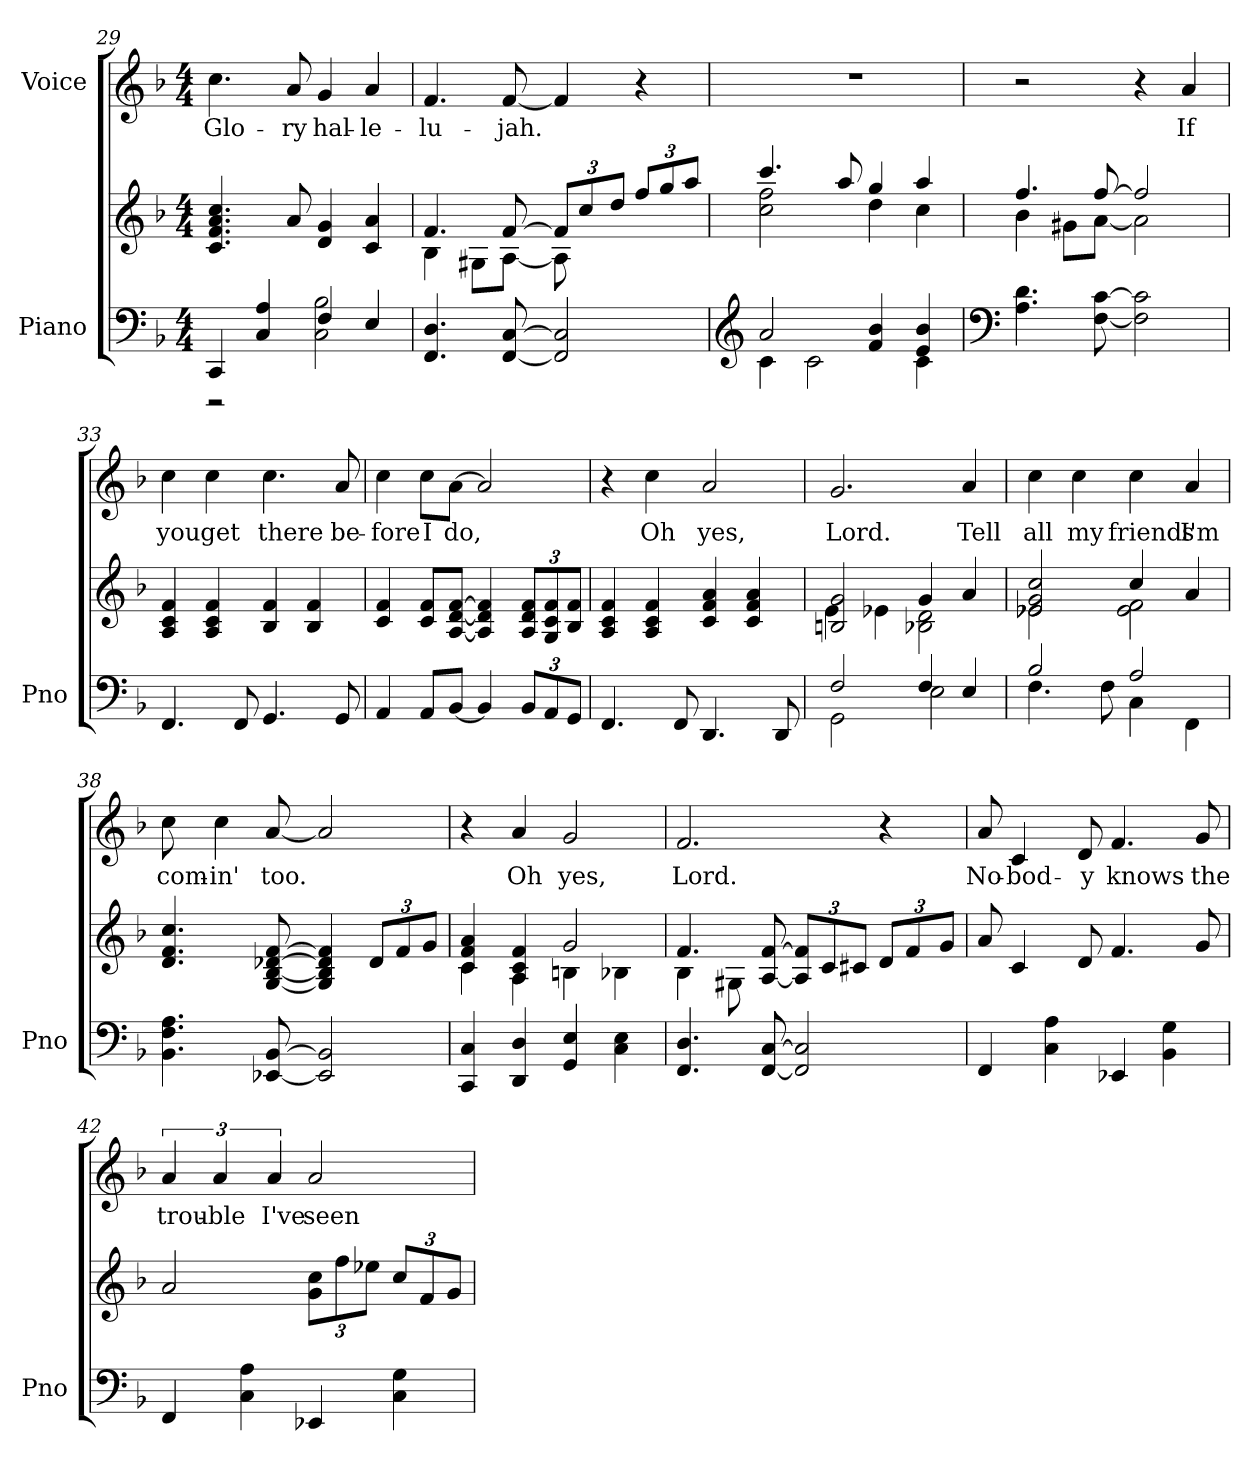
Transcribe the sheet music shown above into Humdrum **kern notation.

**kern	**kern	**kern	**text
*part2	*part2	*part1	*part1
*staff3	*staff2	*staff1	*staff1
*I"Piano	*	*I"Voice	*
*I'Pno	*	*	*
!!LO:LB:g=z
*clefF4	*clefG2	*clefG2	*
*k[b-]	*k[b-]	*k[b-]	*
*M4/4	*M4/4	*M4/4	*
=29	=29	=29	=29
*^	*	*	*
!	!	!	!	!LO:LY:b
4CC/	2r	4.c/ 4.f/ 4.a/ 4.cc/	4.cc\	Glo-
4C/ 4A/	.	.	.	.
!	!	!	!	!LO:LY:b
.	.	8a/	8a/	-ry
!	!	!	!	!LO:LY:b
4F/	2C\ 2B-\	4d/ 4g/	4g/	hal-
!	!	!	!	!LO:LY:b
4E/	.	4c/ 4a/	4a/	-le-
*v	*v	*	*	*
=30	=30	=30	=30
*	*^	*	*
!	!	!	!	!LO:LY:b
4.FF/ 4.D/	4.f/	4B-\	4.f/	-lu-
.	.	8G#X\L	.	.
!	!	!	!	!LO:LY:b
[8FF/ [8C/	[8f/	[8A\J	[8f/	-jah.
*	*Xbrackettup	*	*	*
2FF/] 2C/]	12f/L]	8A\]	4f/]	.
.	12cc/	.	.	.
.	.	4.ryy	.	.
.	12dd/J	.	.	.
.	12ff/L	.	4r	.
.	12gg/	.	.	.
.	12aa/J	.	.	.
=31	=31	=31	=31	=31
*clefG2	*	*	*	*
*^	*	*	*	*
2a/	4c\	4.ccc/	2cc\ 2ff\	1r	.
.	2c\	.	.	.	.
.	.	8aa/	.	.	.
4f/ 4b-/	.	4gg/	4dd\	.	.
4e/ 4b-/	4c\	4aa/	4cc\	.	.
*v	*v	*	*	*	*
=32	=32	=32	=32	=32
*clefF4	*	*	*	*
4.A\ 4.d\	4.ff/	4b-\	2r	.
.	.	8g#X\L	.	.
[8F\ [8c\	[8ff/	[8a\J	.	.
2F\] 2c\]	2ff/]	2a\]	4r	.
!	!	!	!	!LO:LY:b
.	.	.	4a/	If
*	*v	*v	*	*
=33	=33	=33	=33
!	!	!	!LO:LY:b
4.FF/	4A/ 4c/ 4f/	4cc\	you
!	!	!	!LO:LY:b
.	4A/ 4c/ 4f/	4cc\	get
8FF/	.	.	.
!	!	!	!LO:LY:b
4.GG/	4B-/ 4f/	4.cc\	there
.	4B-/ 4f/	.	.
!	!	!	!LO:LY:b
8GG/	.	8a/	be-
!!LO:LB:g=z
=34	=34	=34	=34
!	!	!	!LO:LY:b
4AA/	4c/ 4f/	4cc\	-fore
!	!	!	!LO:LY:b
8AA/L	8c/ 8f/L	8cc\L	I
!	!	!	!LO:LY:b
[8BB-/J	[8A/ [8d/ [8f/J	[8a\J	do,
4BB-/]	4A/] 4d/] 4f/]	2a/]	.
*Xbrackettup	*	*	*
12BB-/L	12A/ 12d/ 12f/L	.	.
12AA/	12G/ 12c/ 12f/	.	.
12GG/J	12B-/ 12f/J	.	.
=35	=35	=35	=35
4.FF/	4A/ 4c/ 4f/	4r	.
!	!	!	!LO:LY:b
.	4A/ 4c/ 4f/	4cc\	Oh
8FF/	.	.	.
!	!	!	!LO:LY:b
4.DD/	4c/ 4f/ 4a/	2a/	yes,
.	4c/ 4f/ 4a/	.	.
8DD/	.	.	.
=36	=36	=36	=36
*^	*^	*	*
!	!	!	!	!	!LO:LY:b
2F/	2GG\	2Bn/ 2g/	4e\	2.g/	Lord.
.	.	.	4e-X\	.	.
4F/	2E\	4g/	2B-X\ 2d\	.	.
!	!	!	!	!	!LO:LY:b
4E/	.	4a/	.	4a/	Tell
=37	=37	=37	=37	=37	=37
!	!	!	!	!	!LO:LY:b
2B-/	4.F\	2e-X/ 2g/ 2cc/	2e-\	4cc\	all
!	!	!	!	!	!LO:LY:b
.	.	.	.	4cc\	my
.	8F\	.	.	.	.
!	!	!	!	!	!LO:LY:b
2A/	4C\	4cc/	2e-\ 2f\	4cc\	friends
!	!	!	!	!	!LO:LY:b
.	4FF\	4a/	.	4a/	I'm
*	*	*v	*v	*	*
!!LO:PB:g=z
=38	=38	=38	=38	=38
!	!	!	!	!LO:LY:b
*v	*v	*	*	*
4.BB-\ 4.F\ 4.A\	4.d/ 4.f/ 4.cc/	8cc\	com-
!	!	!	!LO:LY:b
.	.	4cc\	-in'
!	!	!	!LO:LY:b
[8EE-X/ [8BB-/	[8G/ [8B-/ [8d-X/ [8f/	[8a/	too.
2EE-/] 2BB-/]	4G/] 4B-/] 4d-/] 4f/]	2a/]	.
.	12d-/L	.	.
.	12f/	.	.
.	12g/J	.	.
=39	=39	=39	=39
*	*^	*	*
4CC/ 4C/	4c/ 4f/ 4a/	4c\	4r	.
!	!	!	!	!LO:LY:b
4DD/ 4D/	4A/ 4c/ 4f/	4A\	4a/	Oh
!	!	!	!	!LO:LY:b
4GG/ 4E/	2g/	4Bn\	2g/	yes,
4C\ 4E\	.	4B-X\	.	.
=40	=40	=40	=40	=40
!	!	!	!	!LO:LY:b
4.FF/ 4.D/	4.f/	4B-\	2.f/	Lord.
.	.	8G#X\	.	.
[8FF/ [8C/	[8A/ [8f/	2ryy	.	.
2FF/] 2C/]	12A/] 12f/]L	.	.	.
.	12c/	.	.	.
.	12c#X/J	.	.	.
.	12d/L	.	4r	.
.	12f/	.	.	.
.	.	8ryy	.	.
.	12g/J	.	.	.
*	*v	*v	*	*
=41	=41	=41	=41
!	!	!	!LO:LY:b
4FF/	8a/	8a/	No-
!	!	!	!LO:LY:b
.	4c/	4c/	-bod-
4C\ 4A\	.	.	.
!	!	!	!LO:LY:b
.	8d/	8d/	-y
!	!	!	!LO:LY:b
4EE-X/	4.f/	4.f/	knows
4BB-\ 4G\	.	.	.
!	!	!	!LO:LY:b
.	8g/	8g/	the
!!LO:LB:g=z
=42	=42	=42	=42
!	!	!	!LO:LY:b
4FF/	2a/	6a/	trou-
!	!	!	!LO:LY:b
.	.	6a/	-ble
4C\ 4A\	.	.	.
!	!	!	!LO:LY:b
.	.	6a/	I've
!	!	!	!LO:LY:b
4EE-X/	12g\ 12cc\L	2a/	seen
.	12ff\	.	.
.	12ee-X\J	.	.
4C\ 4G\	12cc/L	.	.
.	12f/	.	.
.	12g/J	.	.
=	=	=	=
*-	*-	*-	*-
